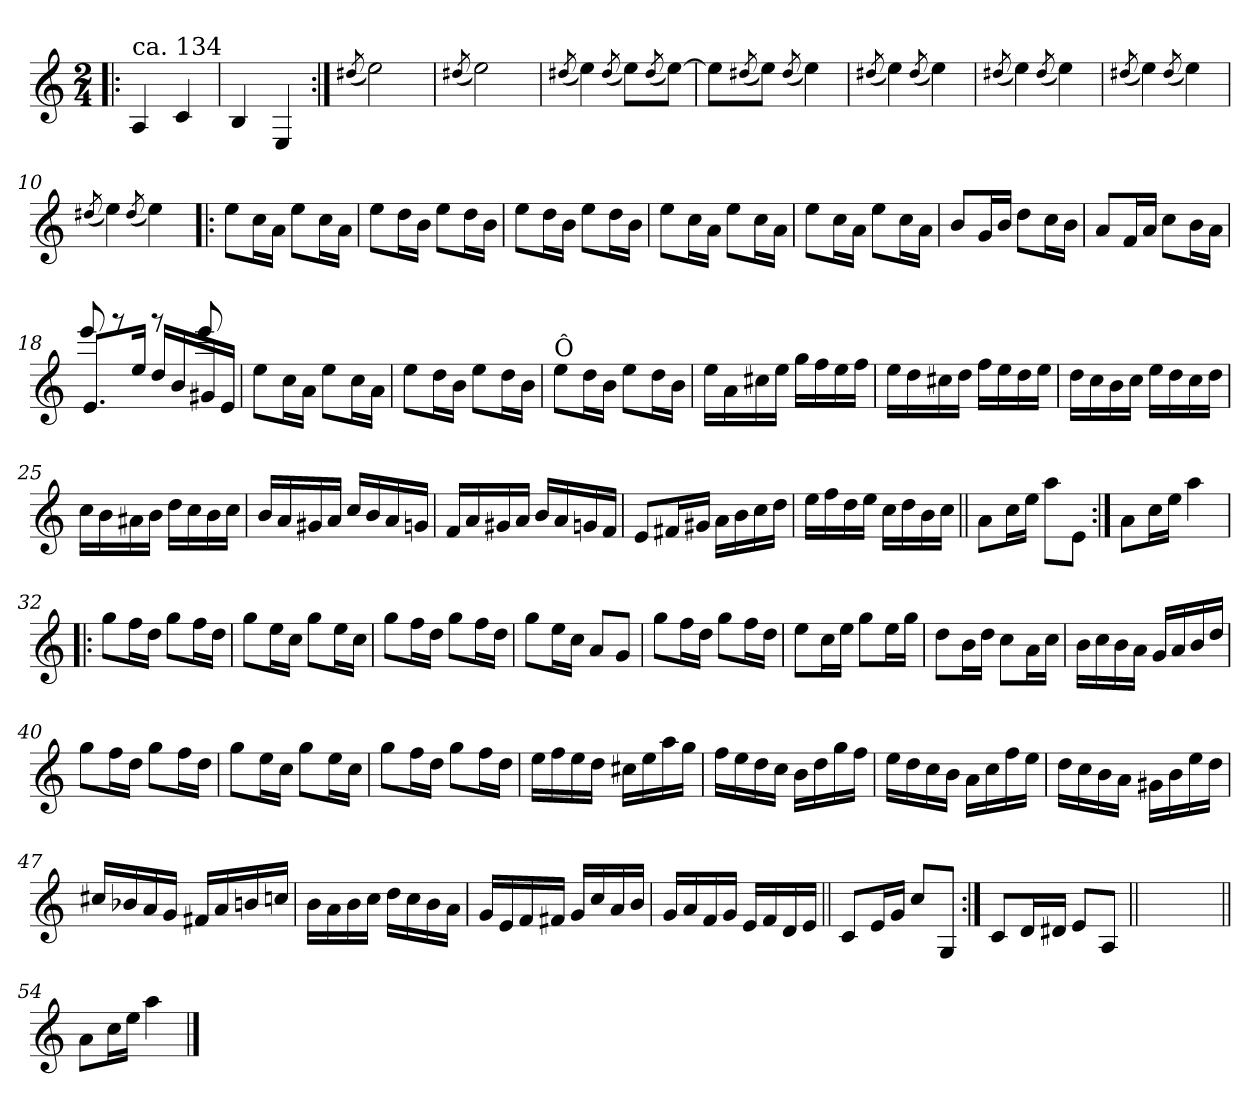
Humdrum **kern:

**kern
*part1
*staff1
*clefG2
*k[]
*C:
*M2/4
=1!|:
!LO:TX:a:t=ca. 134
4A!/
4c!/
=2
4B!/
4E!/
=3:|!
(<8qdd#X/
2ee\)
=4
(<8qdd#X/
2ee\)
=5
(<8qdd#X/
4ee\)
(<8qdd#/
8ee\L)
(<8qdd#/
[8ee\J)
!!LO:LB:g=z
=6
8ee\L]
(<8qdd#X/
8ee\J)
(<8qdd#/
4ee\)
=7
(<8qdd#X/
4ee\)
(<8qdd#/
4ee\)
=8
(<8qdd#X/
4ee\)
(<8qdd#/
4ee\)
=9
(<8qdd#X/
4ee\)
(<8qdd#/
4ee\)
=10
(<8qdd#X/
4ee\)
(<8qdd#/
4ee\)
!!LO:LB:g=z
=11!|:
8ee\L
16cc\L
16a\JJ
8ee\L
16cc\L
16a\JJ
=12
8ee\L
16dd\L
16b\JJ
8ee\L
16dd\L
16b\JJ
=13
8ee\L
16dd\L
16b\JJ
8ee\L
16dd\L
16b\JJ
=14
8ee\L
16cc\L
16a\JJ
8ee\L
16cc\L
16a\JJ
=15
8ee\L
16cc\L
16a\JJ
8ee\L
16cc\L
16a\JJ
=16
8b/L
16g/L
16b/JJ
8dd\L
16cc\L
16b\JJ
!!LO:LB:g=z
=17
8a/L
16f/L
16a/JJ
8cc\L
16b\L
16a\JJ
=18
*^
8.e/L	8eee!/
.	8rfff
16ee/Jk	.
16dd/LL	8rfff
16b/	.
16g#X/	8eee!/
16e/JJ	.
*v	*v
=19
8ee\L
16cc\L
16a\JJ
8ee\L
16cc\L
16a\JJ
=20
8ee\L
16dd\L
16b\JJ
8ee\L
16dd\L
16b\JJ
=21
!LO:TX:a:t=Ô
8ee\L
16dd\L
16b\JJ
8ee\L
16dd\L
16b\JJ
=22
16ee\LL
16a\
16cc#X\
16ee\JJ
16gg\LL
16ff\
16ee\
16ff\JJ
!!LO:LB:g=z
=23
16ee\LL
16dd\
16cc#X\
16dd\JJ
16ff\LL
16ee\
16dd\
16ee\JJ
=24
16dd\LL
16cc\
16b\
16cc\JJ
16ee\LL
16dd\
16cc\
16dd\JJ
=25
16cc\LL
16b\
16a#X\
16b\JJ
16dd\LL
16cc\
16b\
16cc\JJ
=26
16b/LL
16a/
16g#X/
16a/JJ
16cc/LL
16b/
16a/
16gn/JJ
!!LO:LB:g=z
=27
16f/LL
16a/
16g#X/
16a/JJ
16b/LL
16a/
16gn/
16f/JJ
=28
8e/L
16f#X/L
16g#X/JJ
16a\LL
16b\
16cc\
16dd\JJ
=29
16ee\LL
16ff\
16dd\
16ee\JJ
16cc\LL
16dd\
16b\
16cc\JJ
=30||
8a\L
16cc\L
16ee\JJ
8aa\L
8e\J
=31:|!
8a\L
16cc\L
16ee\JJ
4aa\
!!LO:LB:g=z
=32!|:
8gg\L
16ff\L
16dd\JJ
8gg\L
16ff\L
16dd\JJ
=33
8gg\L
16ee\L
16cc\JJ
8gg\L
16ee\L
16cc\JJ
=34
8gg\L
16ff\L
16dd\JJ
8gg\L
16ff\L
16dd\JJ
=35
8gg\L
16ee\L
16cc\JJ
8a/L
8g/J
=36
8gg\L
16ff\L
16dd\JJ
8gg\L
16ff\L
16dd\JJ
=37
8ee\L
16cc\L
16ee\JJ
8gg\L
16ee\L
16gg\JJ
!!LO:LB:g=z
=38
8dd\L
16b\L
16dd\JJ
8cc\L
16a\L
16cc\JJ
=39
16b\LL
16cc\
16b\
16a\JJ
16g/LL
16a/
16b/
16dd/JJ
=40
8gg\L
16ff\L
16dd\JJ
8gg\L
16ff\L
16dd\JJ
=41
8gg\L
16ee\L
16cc\JJ
8gg\L
16ee\L
16cc\JJ
=42
8gg\L
16ff\L
16dd\JJ
8gg\L
16ff\L
16dd\JJ
=43
16ee\LL
16ff\
16ee\
16dd\JJ
16cc#X\LL
16ee\
16aa\
16gg\JJ
!!LO:LB:g=z
=44
16ff\LL
16ee\
16dd\
16cc\JJ
16b\LL
16dd\
16gg\
16ff\JJ
=45
16ee\LL
16dd\
16cc\
16b\JJ
16a\LL
16cc\
16ff\
16ee\JJ
=46
16dd\LL
16cc\
16b\
16a\JJ
16g#X\LL
16b\
16ee\
16dd\JJ
=47
16cc#X/LL
16b-X/
16a/
16g/JJ
16f#X/LL
16a/
16bn/
16ccn/JJ
=48
16b\LL
16a\
16b\
16cc\JJ
16dd\LL
16cc\
16b\
16a\JJ
!!LO:LB:g=z
=49
16g/LL
16e/
16f/
16f#X/JJ
16g/LL
16cc/
16a/
16b/JJ
=50
16g/LL
16a/
16f/
16g/JJ
16e/LL
16f/
16d/
16e/JJ
=51||
8c/L
16e/L
16g/JJ
8cc/L
8G/J
=52:|!
8c/L
16d/L
16d#X/JJ
8e/L
8A/J
=53||
*stria0
2ryy
=54||
*stria5
8a\L
16cc\L
16ee\JJ
4aa\
==
*-
